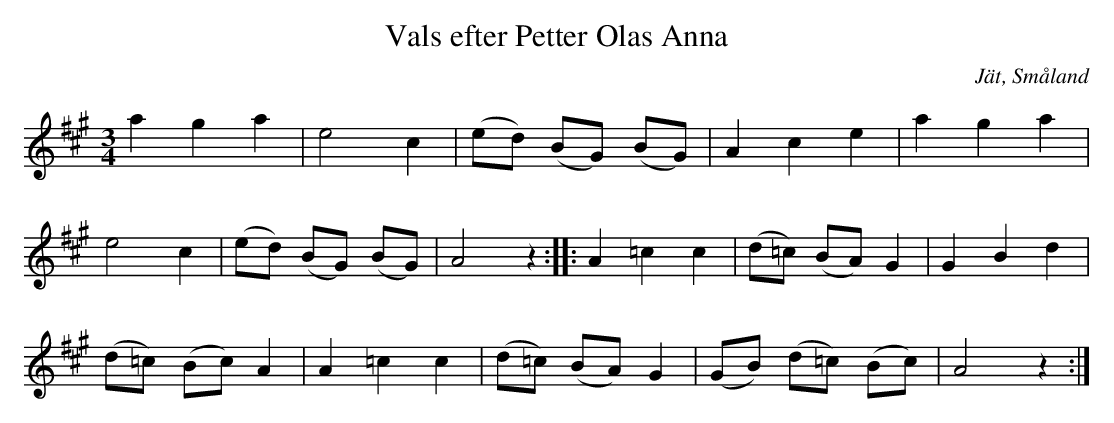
X:1
L:1/8
M:3/4
T:Vals efter Petter Olas Anna
O:Jät, Småland
M:3/4
L:1/8
K:A
a2 g2 a2 | e4 c2 | (ed) (BG) (BG) | A2 c2 e2 | a2 g2 a2 |
e4 c2 | (ed) (BG) (BG) | A4 z2 :| |: A2 =c2 c2 | (d=c) (BA) G2 | G2 B2 d2 |
(d=c) (Bc) A2 | A2 =c2 c2 | (d=c) (BA) G2 | (GB) (d=c) (Bc) | A4 z2 :|
